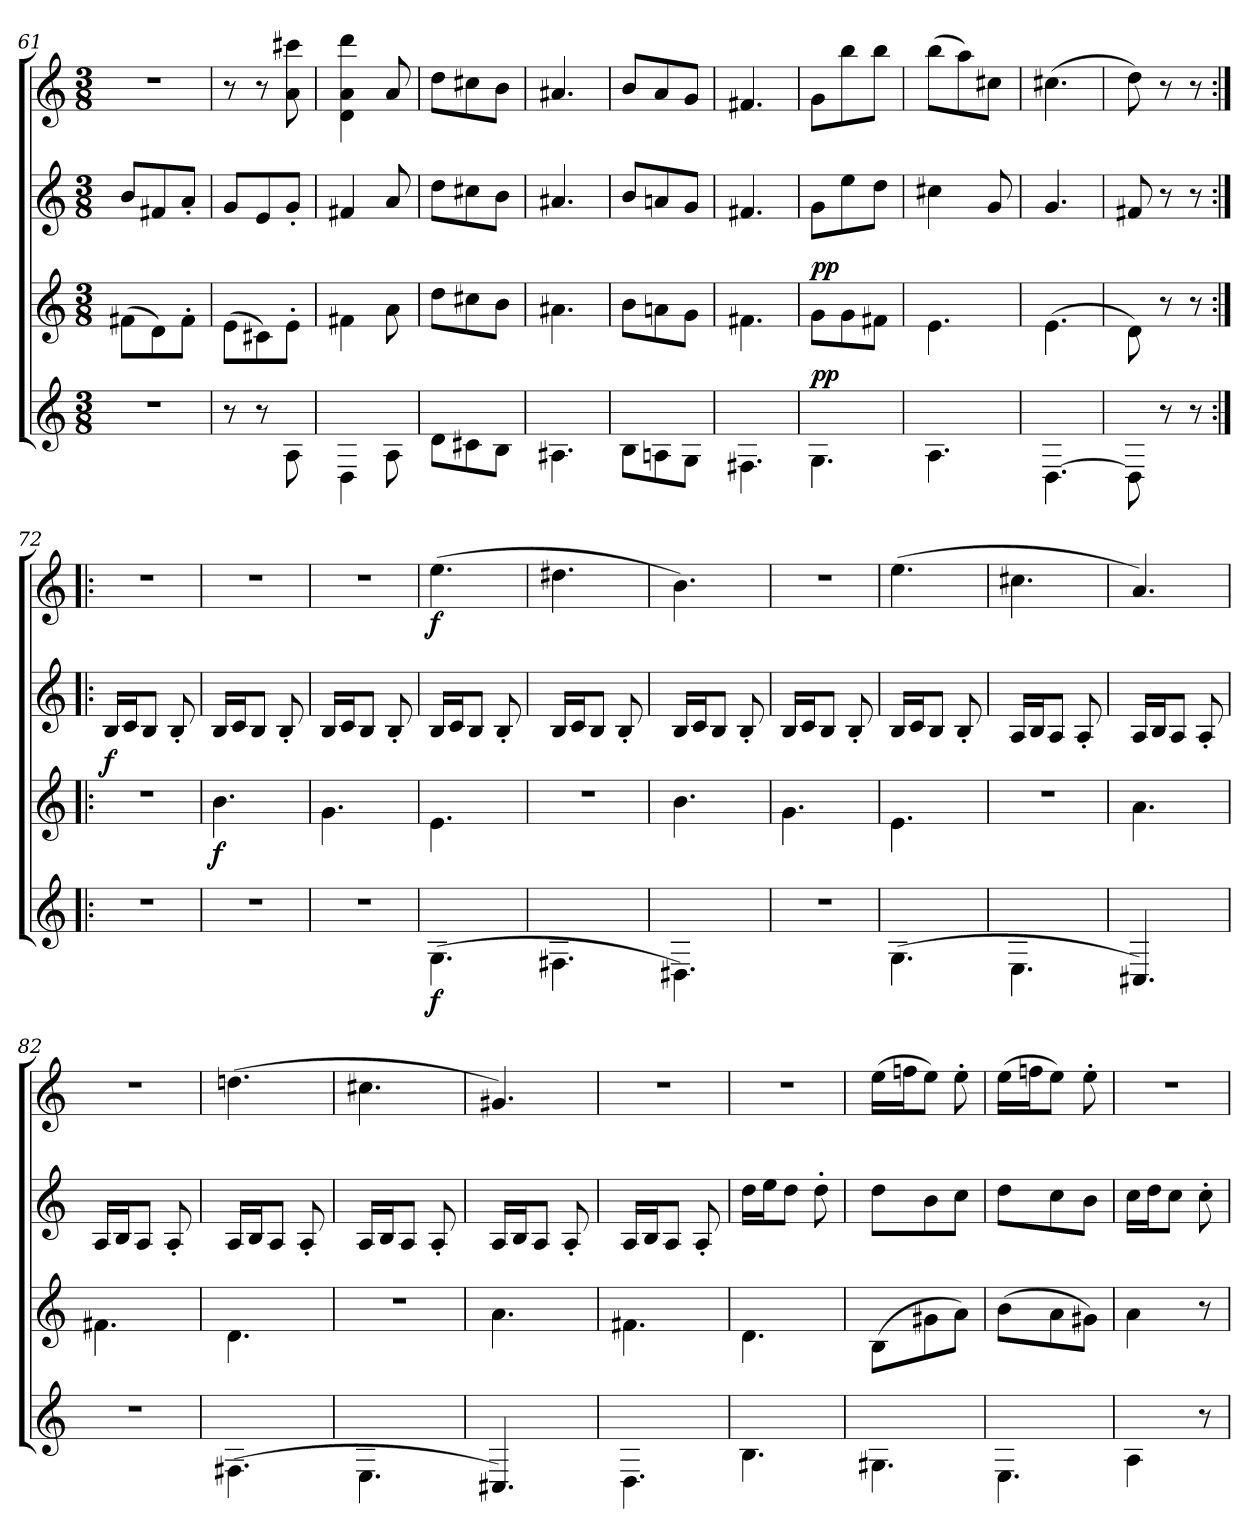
**kern	**dynam	**kern	**dynam	**kern	**kern	**dynam
*part4	*part4	*part3	*part3	*part2	*part1	*part1
*staff4	*staff4	*staff3	*staff3	*staff2	*staff1	*staff1
*clefG2	*	*	*	*	*clefG2	*
*M3/8	*	*M3/8	*	*M3/8	*M3/8	*
=61	=61	=61	=61	=61	=61	=61
4.r	.	(>8f#\L	.	8b/L	4.r	.
.	.	8d\)	.	8f#/	.	.
.	.	8f#'>\J	.	8a'</J	.	.
=62	=62	=62	=62	=62	=62	=62
8r	.	(>8e\L	.	8g/L	8r	.
8r	.	8c#\)	.	8e/	8r	.
8A\	.	8e'>\J	.	8g'</J	8a\ 8ccc#\	.
!!LO:LB:g=z
=63	=63	=63	=63	=63	=63	=63
4D\	.	4f#\	.	4f#/	4d\ 4a\ 4ddd\	.
8A\	.	8a\	.	8a/	8a/	.
=64	=64	=64	=64	=64	=64	=64
8d\L	.	8dd\L	.	8dd\L	8dd\L	.
8c#\	.	8cc#\	.	8cc#\	8cc#\	.
8B\J	.	8b\J	.	8b\J	8b\J	.
=65	=65	=65	=65	=65	=65	=65
4.A#\	.	4.a#\	.	4.a#/	4.a#/	.
=66	=66	=66	=66	=66	=66	=66
8B\L	.	8b\L	.	8b/L	8b/L	.
8An\	.	8an\	.	8an/	8a/	.
8G\J	.	8g\J	.	8g/J	8g/J	.
=67	=67	=67	=67	=67	=67	=67
4.F#\	.	4.f#\	.	4.f#/	4.f#/	.
=68	=68	=68	=68	=68	=68	=68
!	!LO:DY:a	!	!	!	!	!
!	!LO:DY:n=1:b	!	!LO:DY:a	!	!	!
!	!	!	!LO:DY:n=1:b	!	!	!
4.G\	p p	8g\L	p p	8g\L	8g\L	.
.	.	8g\	.	8ee\	8bb\	.
.	.	8f#\J	.	8dd\J	8bb\J	.
=69	=69	=69	=69	=69	=69	=69
4.A\	.	4.e\	.	4cc#\	(>8bb\L	.
.	.	.	.	.	8aa\)	.
.	.	.	.	8g/	8cc#\J	.
=70	=70	=70	=70	=70	=70	=70
[4.D\	.	(>4.e\	.	4.g/	(>4.cc#\	.
=71	=71	=71	=71	=71	=71	=71
8D\]	.	8d\)	.	8f#/	8dd\)	.
8r	.	8r	.	8r	8r	.
8r	.	8r	.	8r	8r	.
=72:|!|:	=72:|!|:	=72:|!|:	=72:|!|:	=72:|!|:	=72:|!|:	=72:|!|:
!	!	!	!LO:DY:a	!	!	!
4.r	.	4.r	f	16B/LL	4.r	.
.	.	.	.	16c/J	.	.
.	.	.	.	8B/J	.	.
.	.	.	.	8B'</	.	.
=73	=73	=73	=73	=73	=73	=73
!	!	!	!LO:DY:b	!	!	!
4.r	.	4.b\	f	16B/LL	4.r	.
.	.	.	.	16c/J	.	.
.	.	.	.	8B/J	.	.
.	.	.	.	8B'</	.	.
=74	=74	=74	=74	=74	=74	=74
4.r	.	4.g\	.	16B/LL	4.r	.
.	.	.	.	16c/J	.	.
.	.	.	.	8B/J	.	.
.	.	.	.	8B'</	.	.
=75	=75	=75	=75	=75	=75	=75
!	!LO:DY:b	!	!	!	!	!LO:DY:b
(>4.G\	f	4.e\	.	16B/LL	(>4.ee\	f
.	.	.	.	16c/J	.	.
.	.	.	.	8B/J	.	.
.	.	.	.	8B'</	.	.
=76	=76	=76	=76	=76	=76	=76
4.F#\	.	4.r	.	16B/LL	4.dd#\	.
.	.	.	.	16c/J	.	.
.	.	.	.	8B/J	.	.
.	.	.	.	8B'</	.	.
=77	=77	=77	=77	=77	=77	=77
4.D#\)	.	4.b\	.	16B/LL	4.b\)	.
.	.	.	.	16c/J	.	.
.	.	.	.	8B/J	.	.
.	.	.	.	8B'</	.	.
=78	=78	=78	=78	=78	=78	=78
4.r	.	4.g\	.	16B/LL	4.r	.
.	.	.	.	16c/J	.	.
.	.	.	.	8B/J	.	.
.	.	.	.	8B'</	.	.
=79	=79	=79	=79	=79	=79	=79
(>4.G\	.	4.e\	.	16B/LL	(>4.ee\	.
.	.	.	.	16c/J	.	.
.	.	.	.	8B/J	.	.
.	.	.	.	8B'</	.	.
!!LO:LB:g=z
=80	=80	=80	=80	=80	=80	=80
4.E\	.	4.r	.	16A/LL	4.cc#\	.
.	.	.	.	16B/J	.	.
.	.	.	.	8A/J	.	.
.	.	.	.	8A'</	.	.
=81	=81	=81	=81	=81	=81	=81
4.C#/)	.	4.a\	.	16A/LL	4.a/)	.
.	.	.	.	16B/J	.	.
.	.	.	.	8A/J	.	.
.	.	.	.	8A'</	.	.
=82	=82	=82	=82	=82	=82	=82
4.r	.	4.f#\	.	16A/LL	4.r	.
.	.	.	.	16B/J	.	.
.	.	.	.	8A/J	.	.
.	.	.	.	8A'</	.	.
=83	=83	=83	=83	=83	=83	=83
(>4.F#\	.	4.d\	.	16A/LL	(>4.ddn\	.
.	.	.	.	16B/J	.	.
.	.	.	.	8A/J	.	.
.	.	.	.	8A'</	.	.
=84	=84	=84	=84	=84	=84	=84
4.E\	.	4.r	.	16A/LL	4.cc#\	.
.	.	.	.	16B/J	.	.
.	.	.	.	8A/J	.	.
.	.	.	.	8A'</	.	.
=85	=85	=85	=85	=85	=85	=85
4.C#/)	.	4.a\	.	16A/LL	4.g#/)	.
.	.	.	.	16B/J	.	.
.	.	.	.	8A/J	.	.
.	.	.	.	8A'</	.	.
=86	=86	=86	=86	=86	=86	=86
4.D\	.	4.f#\	.	16A/LL	4.r	.
.	.	.	.	16B/J	.	.
.	.	.	.	8A/J	.	.
.	.	.	.	8A'</	.	.
=87	=87	=87	=87	=87	=87	=87
4.B\	.	4.d\	.	16dd\LL	4.r	.
.	.	.	.	16ee\J	.	.
.	.	.	.	8dd\J	.	.
.	.	.	.	8dd'>\	.	.
!!LO:LB:g=z
=88	=88	=88	=88	=88	=88	=88
4.G#\	.	(>8B\L	.	8dd\L	(>16ee\LL	.
.	.	.	.	.	16ffn\J	.
.	.	8g#\	.	8b\	8ee\J)	.
.	.	8a\J)	.	8cc\J	8ee'>\	.
=89	=89	=89	=89	=89	=89	=89
4.E\	.	(>8b\L	.	8dd\L	(>16ee\LL	.
.	.	.	.	.	16ffn\J	.
.	.	8a\	.	8cc\	8ee\J)	.
.	.	8g#\J)	.	8b\J	8ee'>\	.
=90	=90	=90	=90	=90	=90	=90
4A\	.	4a\	.	16cc\LL	4.r	.
.	.	.	.	16dd\J	.	.
.	.	.	.	8cc\J	.	.
8r	.	8r	.	8cc'>\	.	.
=	=	=	=	=	=	=
*-	*-	*-	*-	*-	*-	*-
